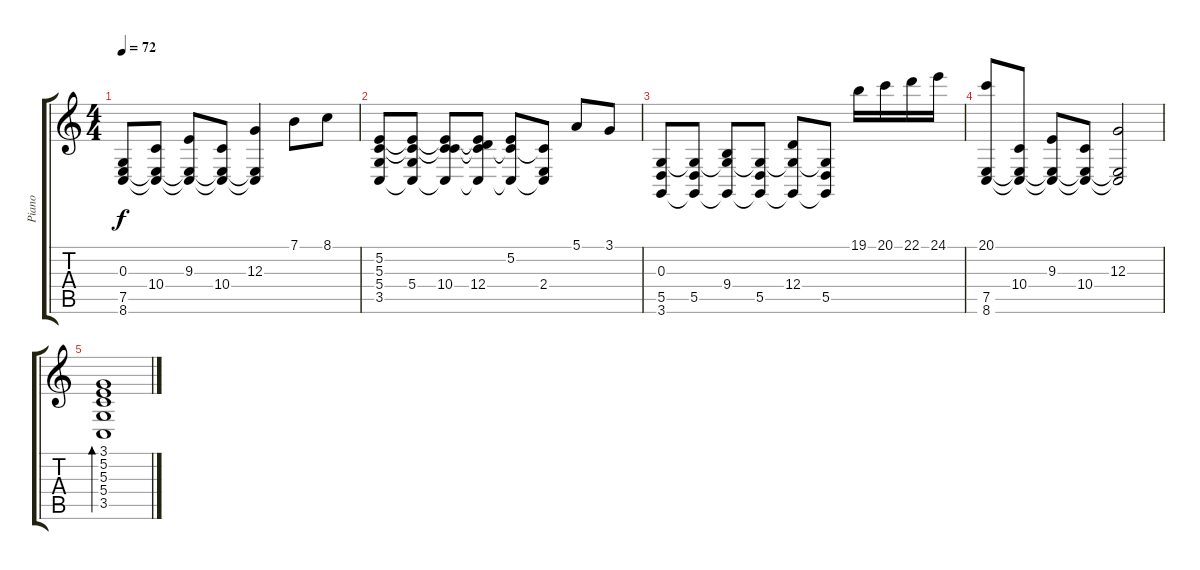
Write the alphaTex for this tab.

\track ("Piano" "Piano") {instrument electricgrandpiano}
\staff {score tabs}
\tuning (E4 B3 G3 D3 A2 E2) {hide}
\ts (4 4)
\tempo 72
\clef g2
\ks c
(0.3 7.5 8.6).8{dy f} (10.4 7.5{t} 8.6{t}).8 (9.3 7.5{t} 8.6{t}).8 (10.4 7.5{t} 8.6{t}).8 (12.3 7.5{t} 8.6{t}).4 7.1.8 8.1.8 |
(5.2 5.3 5.4 3.5).8 (5.2{t} 5.3{t} 5.4 3.5{t}).8 (5.2{t} 5.3{t} 10.4 3.5{t}).8 (5.2{t} 5.3{t} 12.4 3.5{t}).8 (5.2 5.3{t} 3.5{t}).8 (5.3{t} 2.4 3.5{t}).8 5.1.8 3.1.8 |
(0.3 5.5 3.6).8 (0.3{t} 5.5 3.6{t}).8 (0.3{t} 9.4 3.6{t}).8 (0.3{t} 5.5 3.6{t}).8 (0.3{t} 12.4 3.6{t}).8 (0.3{t} 5.5 3.6{t}).8 19.1.16 20.1.16 22.1.16 24.1.16 |
(20.1 7.5 8.6).8 (10.4 7.5{t} 8.6{t}).8 (9.3 7.5{t} 8.6{t}).8 (10.4 7.5{t} 8.6{t}).8 (12.3 7.5{t} 8.6{t}).2 |
(3.1 5.2 5.3 5.4 3.5).1{bd 240}
